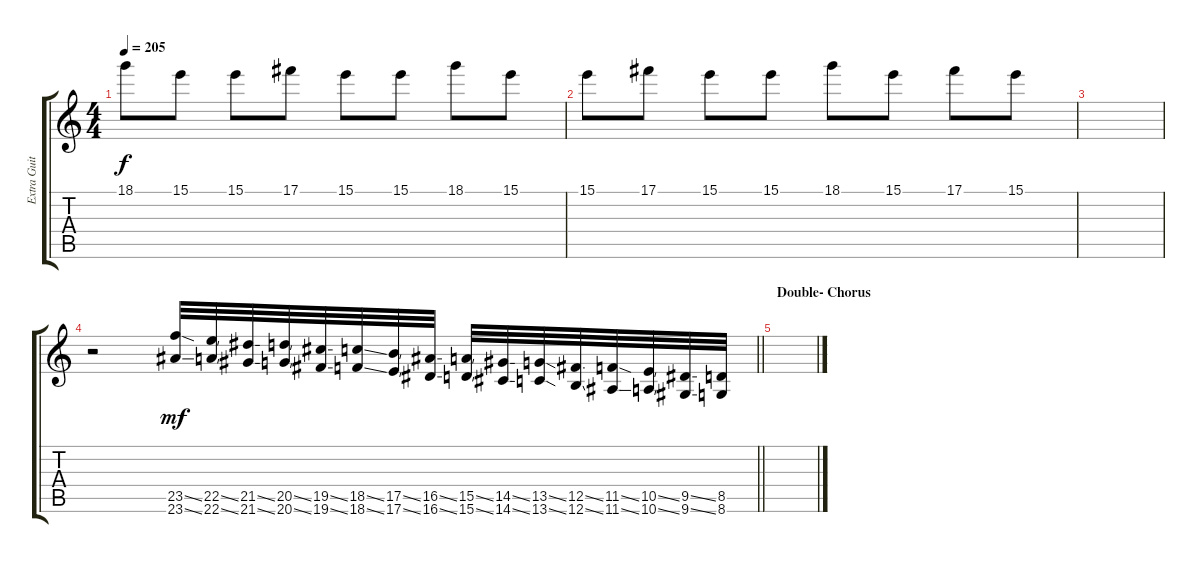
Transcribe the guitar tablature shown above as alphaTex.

\track ("Extra Guitar" "Extra Guit") {instrument distortionguitar}
\staff {score tabs}
\tuning (Db4 Ab3 E3 B2 Gb2 B1) {hide}
\ts (4 4)
\tempo 205
\clef g2
\ks c
18.1.8{dy f} 15.1.8 15.1.8 17.1.8 15.1.8 15.1.8 18.1.8 15.1.8 |
15.1.8 17.1.8 15.1.8 15.1.8 18.1.8 15.1.8 17.1.8 15.1.8 |
|
\barLineRight lightlight
r.2 (23.5{ss} 23.6{ss}).32{dy mf volume 16 balance 8 instrument guitarfretnoise} (22.5{ss} 22.6{ss}).32 (21.5{ss} 21.6{ss}).32 (20.5{ss} 20.6{ss}).32 (19.5{ss} 19.6{ss}).32 (18.5{ss} 18.6{ss}).32 (17.5{ss} 17.6{ss}).32 (16.5{ss} 16.6{ss}).32 (15.5{ss} 15.6{ss}).32 (14.5{ss} 14.6{ss}).32 (13.5{ss} 13.6{ss}).32 (12.5{ss} 12.6{ss}).32 (11.5{ss} 11.6{ss}).32 (10.5{ss} 10.6{ss}).32 (9.5{ss} 9.6{ss}).32 (8.5 8.6).32 |
\section ("" "Double- Chorus")
